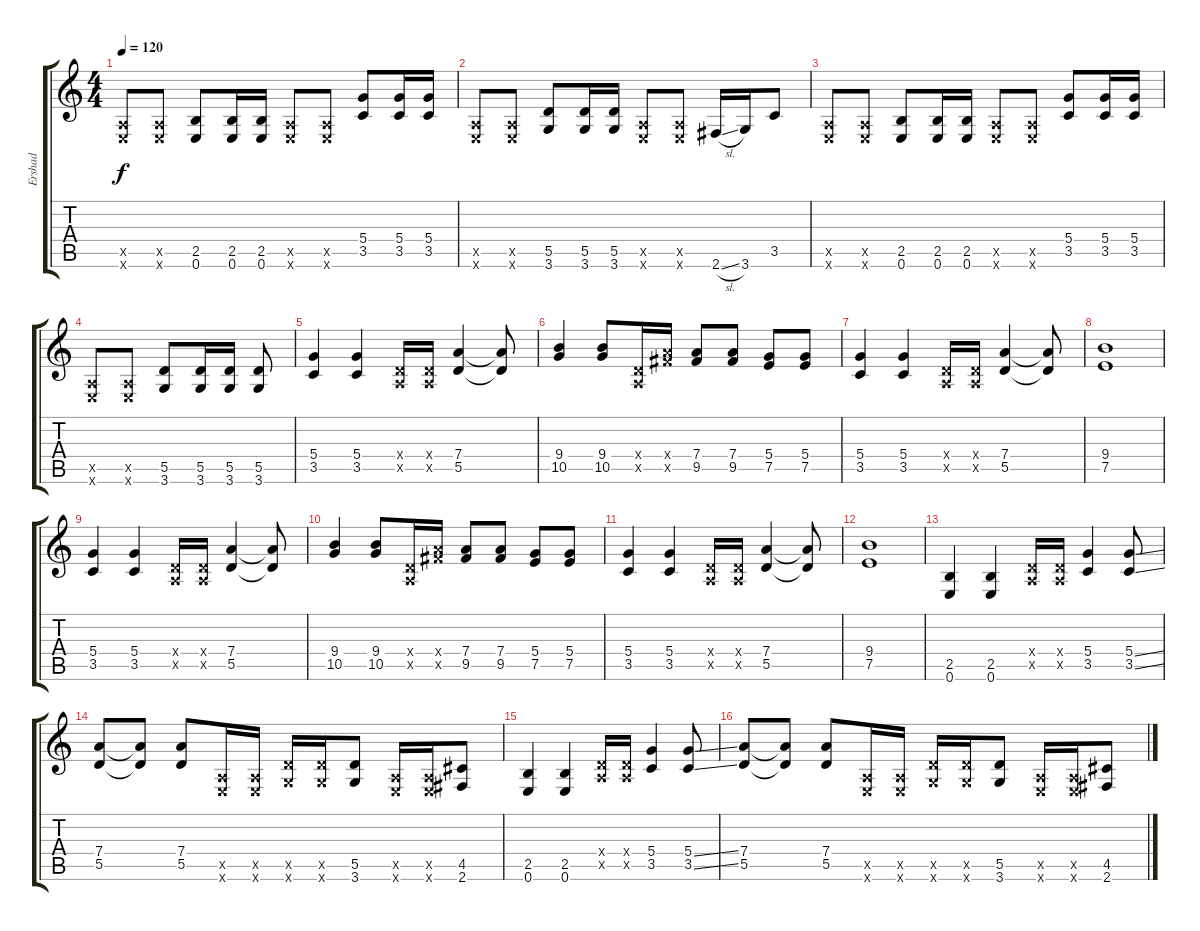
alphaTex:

\track ("Ershad" "Ershad") {instrument overdrivenguitar}
\staff {score tabs}
\tuning (E4 B3 G3 D3 A2 E2) {hide}
\ts (4 4)
\tempo 120
\clef g2
\ks c
(0.5{x} 0.6{x}).8{dy f} (0.5{x} 0.6{x}).8 (2.5 0.6).8 (2.5 0.6).16 (2.5 0.6).16 (0.5{x} 0.6{x}).8 (0.5{x} 0.6{x}).8 (5.4 3.5).8 (5.4 3.5).16 (5.4 3.5).16 |
(0.5{x} 0.6{x}).8 (0.5{x} 0.6{x}).8 (5.5 3.6).8 (5.5 3.6).16 (5.5 3.6).16 (0.5{x} 0.6{x}).8 (0.5{x} 0.6{x}).8 2.6{sl}.16 3.6.16 3.5.8 |
(0.5{x} 0.6{x}).8 (0.5{x} 0.6{x}).8 (2.5 0.6).8 (2.5 0.6).16 (2.5 0.6).16 (0.5{x} 0.6{x}).8 (0.5{x} 0.6{x}).8 (5.4 3.5).8 (5.4 3.5).16 (5.4 3.5).16 |
(0.5{x} 0.6{x}).8 (0.5{x} 0.6{x}).8 (5.5 3.6).8 (5.5 3.6).16 (5.5 3.6).16 (5.5 3.6).8 |
(5.4 3.5).4 (5.4 3.5).4 (0.4{x} 0.5{x}).16 (0.4{x} 0.5{x}).16 (7.4 5.5).4 (7.4{t} 5.5{t}).8 |
(9.4 10.5).4 (9.4 10.5).8 (0.4{x} 0.5{x}).16 (7.4{x} 9.5{x}).16 (7.4 9.5).8 (7.4 9.5).8 (5.4 7.5).8 (5.4 7.5).8 |
(5.4 3.5).4 (5.4 3.5).4 (0.4{x} 0.5{x}).16 (0.4{x} 0.5{x}).16 (7.4 5.5).4 (7.4{t} 5.5{t}).8 |
(9.4 7.5).1 |
(5.4 3.5).4 (5.4 3.5).4 (0.4{x} 0.5{x}).16 (0.4{x} 0.5{x}).16 (7.4 5.5).4 (7.4{t} 5.5{t}).8 |
(9.4 10.5).4 (9.4 10.5).8 (0.4{x} 0.5{x}).16 (7.4{x} 9.5{x}).16 (7.4 9.5).8 (7.4 9.5).8 (5.4 7.5).8 (5.4 7.5).8 |
(5.4 3.5).4 (5.4 3.5).4 (0.4{x} 0.5{x}).16 (0.4{x} 0.5{x}).16 (7.4 5.5).4 (7.4{t} 5.5{t}).8 |
(9.4 7.5).1 |
(2.5 0.6).4 (2.5 0.6).4 (0.4{x} 0.5{x}).16 (0.4{x} 0.5{x}).16 (5.4 3.5).4 (5.4{ss} 3.5{ss}).8 |
(7.4 5.5).8 (7.4{t} 5.5{t}).8 (7.4 5.5).8 (0.5{x} 0.6{x}).16 (0.5{x} 0.6{x}).16 (5.5{x} 3.6{x}).16 (5.5{x} 3.6{x}).16 (5.5 3.6).8 (0.5{x} 0.6{x}).16 (0.5{x} 0.6{x}).16 (4.5 2.6).8 |
(2.5 0.6).4 (2.5 0.6).4 (0.4{x} 0.5{x}).16 (0.4{x} 0.5{x}).16 (5.4 3.5).4 (5.4{ss} 3.5{ss}).8 |
(7.4 5.5).8 (7.4{t} 5.5{t}).8 (7.4 5.5).8 (0.5{x} 0.6{x}).16 (0.5{x} 0.6{x}).16 (5.5{x} 3.6{x}).16 (5.5{x} 3.6{x}).16 (5.5 3.6).8 (0.5{x} 0.6{x}).16 (0.5{x} 0.6{x}).16 (4.5 2.6).8
